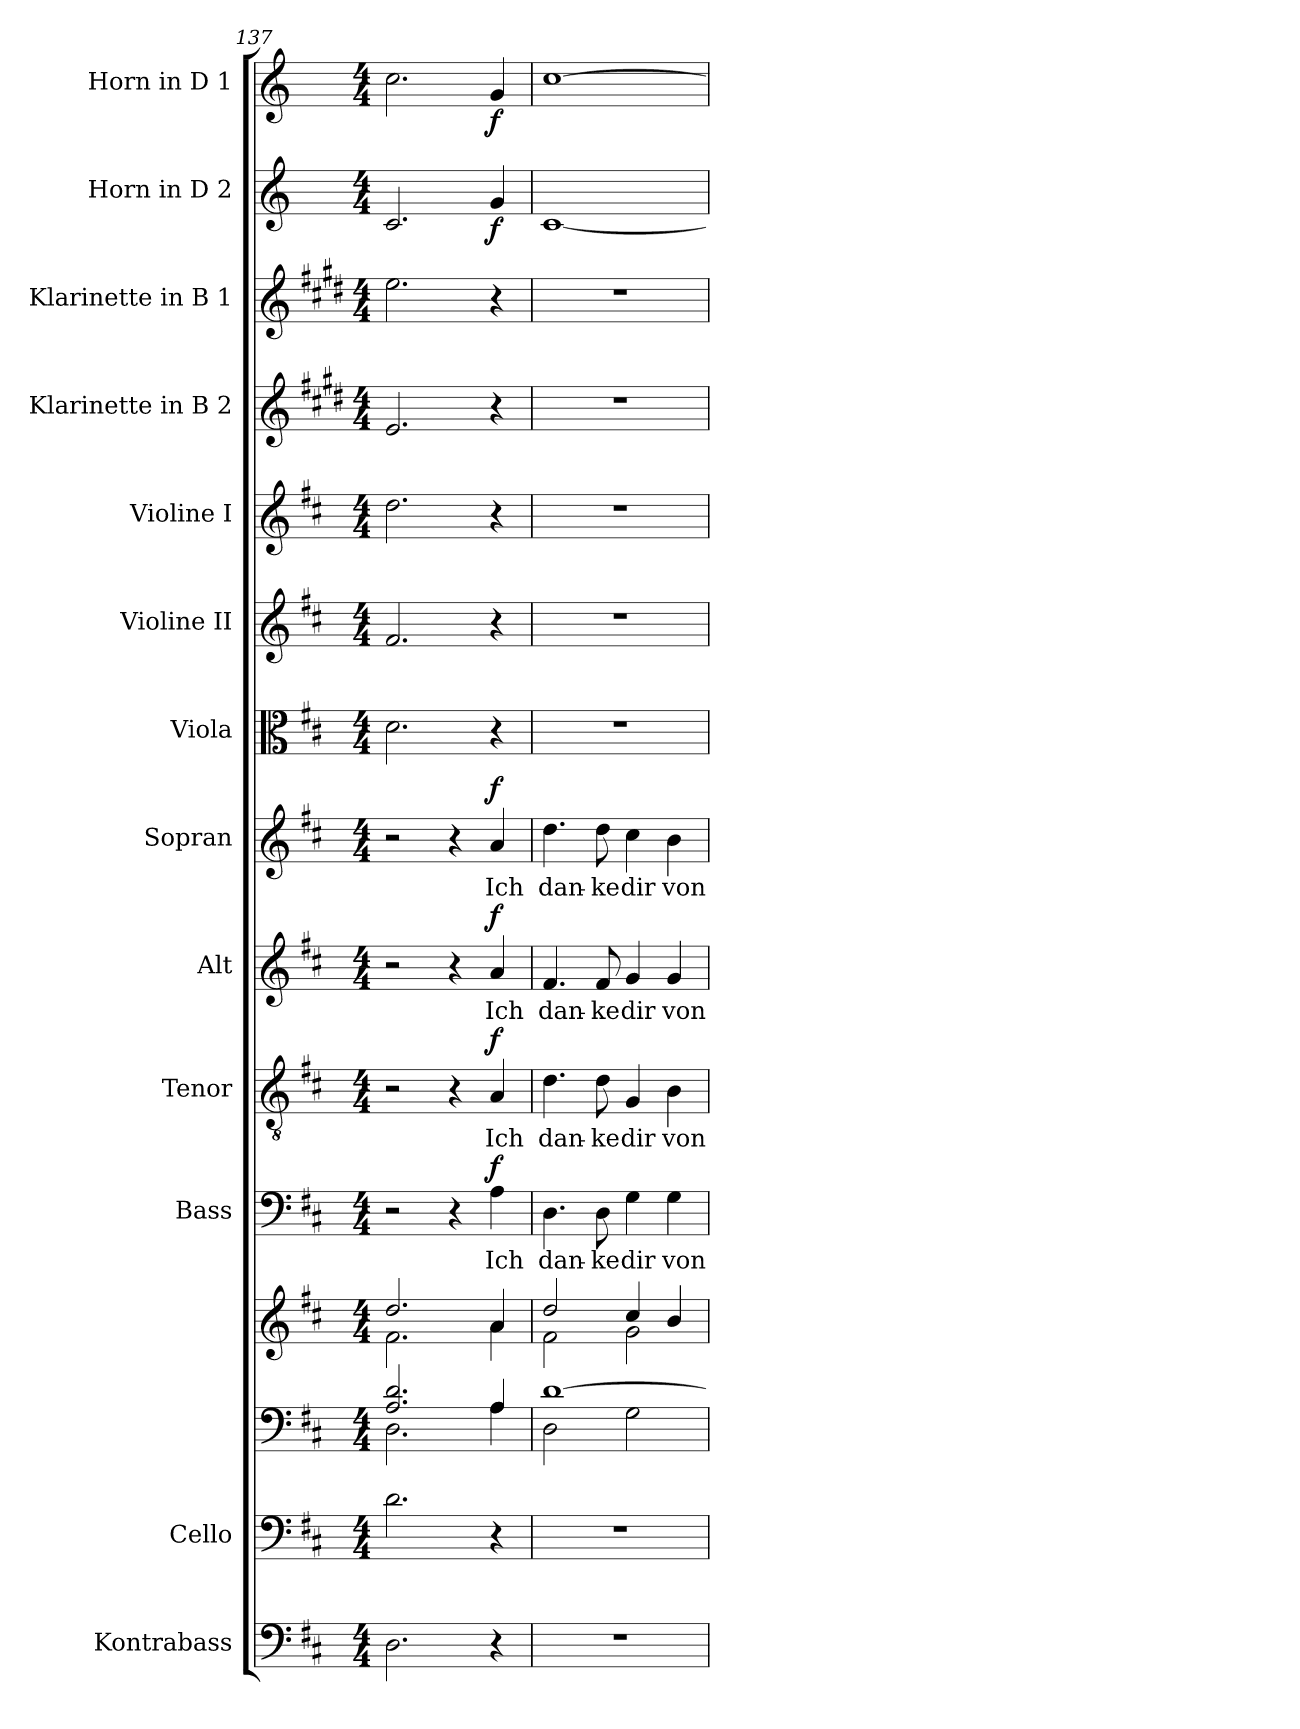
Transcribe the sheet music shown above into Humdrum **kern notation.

**kern	**kern	**kern	**kern	**kern	**text	**dynam	**kern	**text	**dynam	**kern	**text	**dynam	**kern	**text	**dynam	**kern	**kern	**kern	**kern	**kern	**kern	**dynam	**kern	**dynam
*part14	*part13	*part12	*part12	*part11	*part11	*part11	*part10	*part10	*part10	*part9	*part9	*part9	*part8	*part8	*part8	*part7	*part6	*part5	*part4	*part3	*part2	*part2	*part1	*part1
*staff15	*staff14	*staff13	*staff12	*staff11	*staff11	*staff11	*staff10	*staff10	*staff10	*staff9	*staff9	*staff9	*staff8	*staff8	*staff8	*staff7	*staff6	*staff5	*staff4	*staff3	*staff2	*staff2	*staff1	*staff1
*I"Kontrabass	*I"Cello	*	*	*I"Bass	*	*	*I"Tenor	*	*	*I"Alt	*	*	*I"Sopran	*	*	*I"Viola	*I"Violine II	*I"Violine I	*I"Klarinette in B 2	*I"Klarinette in B 1	*I"Horn in D 2	*	*I"Horn in D 1	*
*I'Kb.	*	*	*	*I'B	*	*	*I'T	*	*	*I'A	*	*	*I'S	*	*	*I'Vla.	*I'Vl. II	*I'Vl. I	*	*	*I'Hrn. 2	*	*I'Hrn. 1	*
*clefF4	*clefF4	*clefF4	*clefG2	*clefF4	*	*	*clefGv2	*	*	*clefG2	*	*	*clefG2	*	*	*clefC3	*clefG2	*clefG2	*clefG2	*clefG2	*clefG2	*	*clefG2	*
*ITrd7c12	*	*	*	*	*	*	*	*	*	*	*	*	*	*	*	*	*	*	*ITrd1c2	*ITrd1c2	*ITrd-1c-2	*	*ITrd-1c-2	*
*k[f#c#]	*k[f#c#]	*k[f#c#]	*k[f#c#]	*k[f#c#]	*	*	*k[f#c#]	*	*	*k[f#c#]	*	*	*k[f#c#]	*	*	*k[f#c#]	*k[f#c#]	*k[f#c#]	*k[f#c#]	*k[f#c#]	*k[f#c#]	*	*k[f#c#]	*
*D:	*D:	*D:	*D:	*D:	*	*	*D:	*	*	*D:	*	*	*D:	*	*	*D:	*D:	*D:	*D:	*D:	*D:	*	*D:	*
*M4/4	*M4/4	*M4/4	*M4/4	*M4/4	*	*	*M4/4	*	*	*M4/4	*	*	*M4/4	*	*	*M4/4	*M4/4	*M4/4	*M4/4	*M4/4	*M4/4	*	*M4/4	*
=137	=137	=137	=137	=137	=137	=137	=137	=137	=137	=137	=137	=137	=137	=137	=137	=137	=137	=137	=137	=137	=137	=137	=137	=137
*	*	*^	*^	*	*	*	*	*	*	*	*	*	*	*	*	*	*	*	*	*	*	*	*	*
2.DD\	2.d\	2.A/ 2.d/	2.D\	2.dd/	2.f#\	2r	.	.	2r	.	.	2r	.	.	2r	.	.	2.d\	2.f#/	2.dd\	2.d/	2.dd\	2.d/	.	2.dd\	.
.	.	.	.	.	.	4r	.	.	4r	.	.	4r	.	.	4r	.	.	.	.	.	.	.	.	.	.	.
!	!	!	!	!	!	!	!LO:LY:b	!LO:DY:a	!	!LO:LY:b	!LO:DY:a	!	!LO:LY:b	!LO:DY:a	!	!LO:LY:b	!LO:DY:a	!	!	!	!	!	!	!LO:DY:b	!	!LO:DY:b
4r	4r	4A/	4A\	4a/	4a\	4A\	Ich	f	4A/	Ich	f	4a/	Ich	f	4a/	Ich	f	4r	4r	4r	4r	4r	4a/	f	4a/	f
=138	=138	=138	=138	=138	=138	=138	=138	=138	=138	=138	=138	=138	=138	=138	=138	=138	=138	=138	=138	=138	=138	=138	=138	=138	=138	=138
!	!	!	!	!	!	!	!LO:LY:b	!	!	!LO:LY:b	!	!	!LO:LY:b	!	!	!LO:LY:b	!	!	!	!	!	!	!	!	!	!
1r	1r	[>1d	2D\	2dd/	2f#\	4.D\	dan-	.	4.d\	dan-	.	4.f#/	dan-	.	4.dd\	dan-	.	1r	1r	1r	1r	1r	[1d	.	[1dd	.
!	!	!	!	!	!	!	!LO:LY:b	!	!	!LO:LY:b	!	!	!LO:LY:b	!	!	!LO:LY:b	!	!	!	!	!	!	!	!	!	!
.	.	.	.	.	.	8D\	-ke	.	8d\	-ke	.	8f#/	-ke	.	8dd\	-ke	.	.	.	.	.	.	.	.	.	.
!	!	!	!	!	!	!	!LO:LY:b	!	!	!LO:LY:b	!	!	!LO:LY:b	!	!	!LO:LY:b	!	!	!	!	!	!	!	!	!	!
.	.	.	2G\	4cc#/	2g\	4G\	dir	.	4G/	dir	.	4g/	dir	.	4cc#\	dir	.	.	.	.	.	.	.	.	.	.
!	!	!	!	!	!	!	!LO:LY:b	!	!	!LO:LY:b	!	!	!LO:LY:b	!	!	!LO:LY:b	!	!	!	!	!	!	!	!	!	!
.	.	.	.	4b/	.	4G\	von	.	4B\	von	.	4g/	von	.	4b\	von	.	.	.	.	.	.	.	.	.	.
*	*	*v	*v	*	*	*	*	*	*	*	*	*	*	*	*	*	*	*	*	*	*	*	*	*	*	*
*	*	*	*v	*v	*	*	*	*	*	*	*	*	*	*	*	*	*	*	*	*	*	*	*	*	*
=	=	=	=	=	=	=	=	=	=	=	=	=	=	=	=	=	=	=	=	=	=	=	=	=
*-	*-	*-	*-	*-	*-	*-	*-	*-	*-	*-	*-	*-	*-	*-	*-	*-	*-	*-	*-	*-	*-	*-	*-	*-
